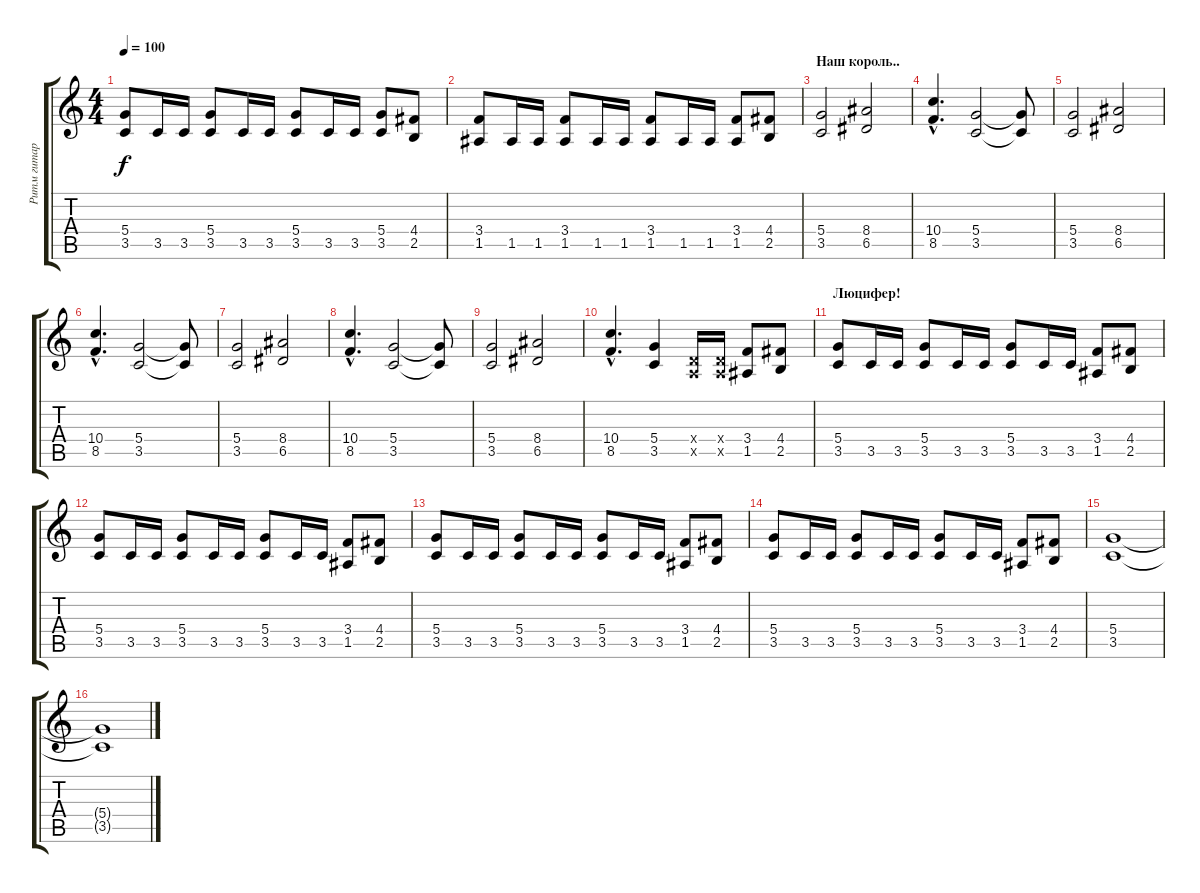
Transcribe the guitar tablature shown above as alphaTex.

\track ("Ритм гитара" "Ритм гитар") {instrument overdrivenguitar}
\staff {score tabs}
\tuning (E4 B3 G3 D3 A2 E2) {hide}
\ts (4 4)
\tempo 100
\clef g2
\ks c
(5.4 3.5).8{dy f} 3.5.16 3.5.16 (5.4 3.5).8 3.5.16 3.5.16 (5.4 3.5).8 3.5.16 3.5.16 (5.4 3.5).8 (4.4 2.5).8 |
(3.4 1.5).8 1.5.16 1.5.16 (3.4 1.5).8 1.5.16 1.5.16 (3.4 1.5).8 1.5.16 1.5.16 (3.4 1.5).8 (4.4 2.5).8 |
\section ("" "Наш король..")
(5.4 3.5).2 (8.4 6.5).2 |
(10.4{hac} 8.5{hac}).4{d} (5.4 3.5).2 (5.4{t} 3.5{t}).8 |
(5.4 3.5).2 (8.4 6.5).2 |
(10.4{hac} 8.5{hac}).4{d} (5.4 3.5).2 (5.4{t} 3.5{t}).8 |
(5.4 3.5).2 (8.4 6.5).2 |
(10.4{hac} 8.5{hac}).4{d} (5.4 3.5).2 (5.4{t} 3.5{t}).8 |
(5.4 3.5).2 (8.4 6.5).2 |
(10.4{hac} 8.5{hac}).4{d} (5.4 3.5).4 (0.4{x} 0.5{x}).16 (0.4{x} 0.5{x}).16 (3.4 1.5).8 (4.4 2.5).8 |
\section ("" "Люцифер!")
(5.4 3.5).8 3.5.16 3.5.16 (5.4 3.5).8 3.5.16 3.5.16 (5.4 3.5).8 3.5.16 3.5.16 (3.4 1.5).8 (4.4 2.5).8 |
(5.4 3.5).8 3.5.16 3.5.16 (5.4 3.5).8 3.5.16 3.5.16 (5.4 3.5).8 3.5.16 3.5.16 (3.4 1.5).8 (4.4 2.5).8 |
(5.4 3.5).8 3.5.16 3.5.16 (5.4 3.5).8 3.5.16 3.5.16 (5.4 3.5).8 3.5.16 3.5.16 (3.4 1.5).8 (4.4 2.5).8 |
(5.4 3.5).8 3.5.16 3.5.16 (5.4 3.5).8 3.5.16 3.5.16 (5.4 3.5).8 3.5.16 3.5.16 (3.4 1.5).8 (4.4 2.5).8 |
(5.4 3.5).1 |
(5.4{t} 3.5{t}).1
